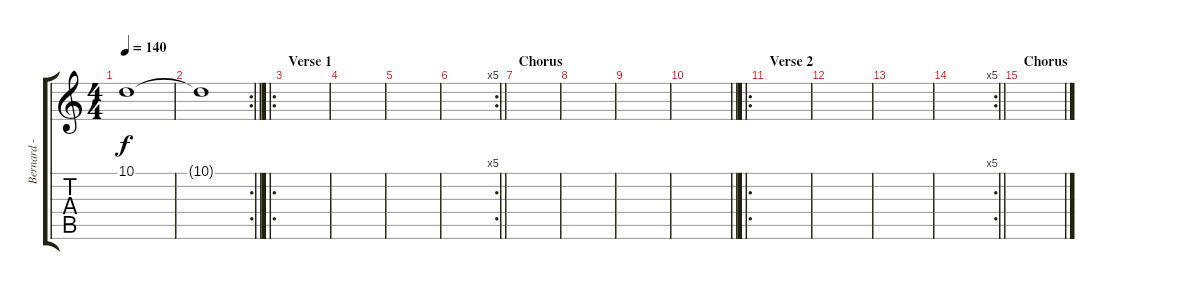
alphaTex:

\track ("Bernard - Keyboard" "Bernard - ") {instrument pad2warm}
\staff {score tabs}
\tuning (E4 B3 G3 D3 A2 E2) {hide}
\ts (4 4)
\tempo 140
\clef g2
\ks c
10.1{t}.1{dy f} |
\rc 2
\barLineRight lightlight
10.1{t}.1 |
\ro
\section ("" "Verse 1")
|
|
|
\rc 5
\barLineRight lightlight
|
\section ("" "Chorus")
|
|
|
\barLineRight lightlight
|
\ro
\section ("" "Verse 2")
|
|
|
\rc 5
\barLineRight lightlight
|
\section ("" "Chorus")
